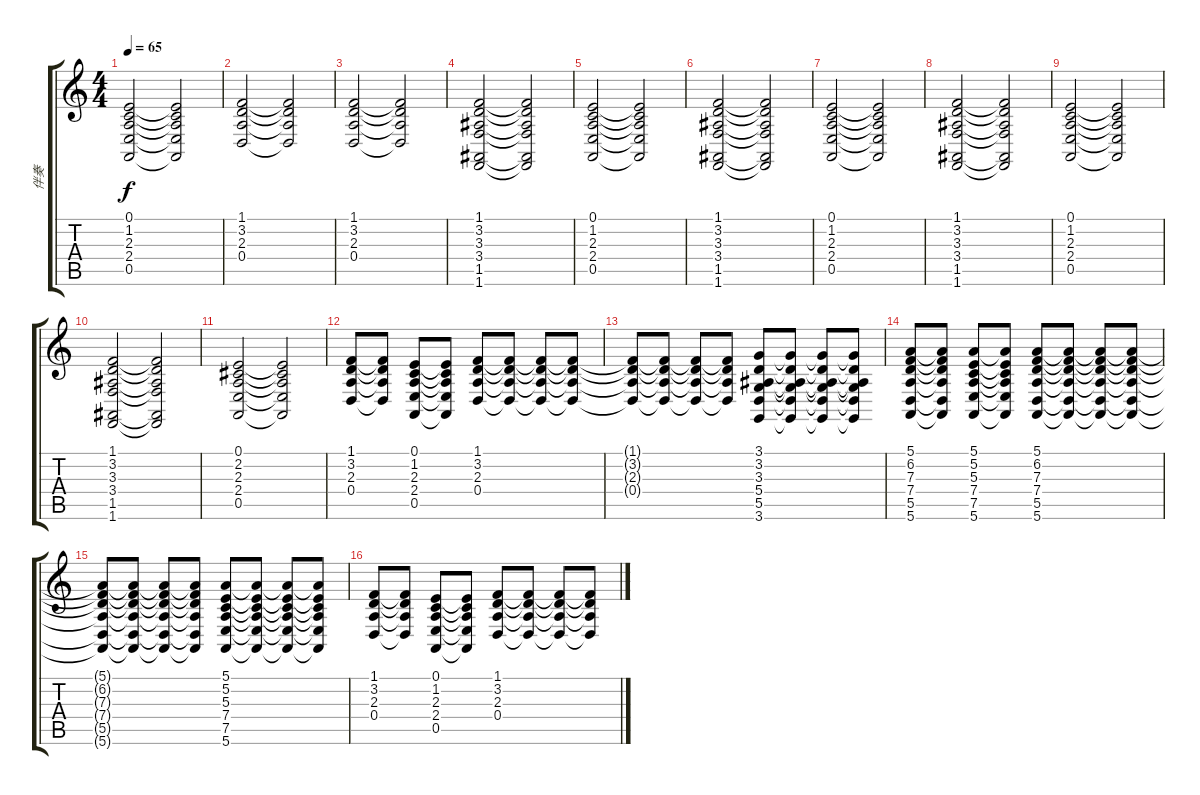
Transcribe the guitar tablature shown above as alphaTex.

\track ("伴奏" "伴奏") {instrument synthstrings1}
\staff {score tabs}
\tuning (E4 B3 G3 D3 A2 E2) {hide}
\ts (4 4)
\tempo 65
\clef g2
\ks c
(0.1 1.2 2.3 2.4 0.5).2{dy f} (0.1{t} 1.2{t} 2.3{t} 2.4{t} 0.5{t}).2 |
(1.1 3.2 2.3 0.4).2 (1.1{t} 3.2{t} 2.3{t} 0.4{t}).2 |
(1.1 3.2 2.3 0.4).2 (1.1{t} 3.2{t} 2.3{t} 0.4{t}).2 |
(1.1 3.2 3.3 3.4 1.5 1.6).2 (1.1{t} 3.2{t} 3.3{t} 3.4{t} 1.5{t} 1.6{t}).2 |
(0.1 1.2 2.3 2.4 0.5).2 (0.1{t} 1.2{t} 2.3{t} 2.4{t} 0.5{t}).2 |
(1.1 3.2 3.3 3.4 1.5 1.6).2 (1.1{t} 3.2{t} 3.3{t} 3.4{t} 1.5{t} 1.6{t}).2 |
(0.1 1.2 2.3 2.4 0.5).2 (0.1{t} 1.2{t} 2.3{t} 2.4{t} 0.5{t}).2 |
(1.1 3.2 3.3 3.4 1.5 1.6).2 (1.1{t} 3.2{t} 3.3{t} 3.4{t} 1.5{t} 1.6{t}).2 |
(0.1 1.2 2.3 2.4 0.5).2 (0.1{t} 1.2{t} 2.3{t} 2.4{t} 0.5{t}).2 |
(1.1 3.2 3.3 3.4 1.5 1.6).2 (1.1{t} 3.2{t} 3.3{t} 3.4{t} 1.5{t} 1.6{t}).2 |
(0.1 2.2 2.3 2.4 0.5).2 (0.1{t} 2.2{t} 2.3{t} 2.4{t} 0.5{t}).2 |
(1.1 3.2 2.3 0.4).8 (1.1{t} 3.2{t} 2.3{t} 0.4{t}).8 (0.1 1.2 2.3 2.4 0.5).8 (0.1{t} 1.2{t} 2.3{t} 2.4{t} 0.5{t}).8 (1.1 3.2 2.3 0.4).8 (1.1{t} 3.2{t} 2.3{t} 0.4{t}).8 (1.1{t} 3.2{t} 2.3{t} 0.4{t}).8 (1.1{t} 3.2{t} 2.3{t} 0.4{t}).8 |
(1.1{t} 3.2{t} 2.3{t} 0.4{t}).8 (1.1{t} 3.2{t} 2.3{t} 0.4{t}).8 (1.1{t} 3.2{t} 2.3{t} 0.4{t}).8 (1.1{t} 3.2{t} 2.3{t} 0.4{t}).8 (3.1 3.2 3.3 5.4 5.5 3.6).8 (3.1{t} 3.2{t} 3.3{t} 5.4{t} 5.5{t} 3.6{t}).8 (3.1{t} 3.2{t} 3.3{t} 5.4{t} 5.5{t} 3.6{t}).8 (3.1{t} 3.2{t} 3.3{t} 5.4{t} 5.5{t} 3.6{t}).8 |
(5.1 6.2 7.3 7.4 5.5 5.6).8 (5.1{t} 6.2{t} 7.3{t} 7.4{t} 5.5{t} 5.6{t}).8 (5.1 5.2 5.3 7.4 7.5 5.6).8 (5.1{t} 5.2{t} 5.3{t} 7.4{t} 7.5{t} 5.6{t}).8 (5.1 6.2 7.3 7.4 5.5 5.6).8 (5.1{t} 6.2{t} 7.3{t} 7.4{t} 5.5{t} 5.6{t}).8 (5.1{t} 6.2{t} 7.3{t} 7.4{t} 5.5{t} 5.6{t}).8 (5.1{t} 6.2{t} 7.3{t} 7.4{t} 5.5{t} 5.6{t}).8 |
(5.1{t} 6.2{t} 7.3{t} 7.4{t} 5.5{t} 5.6{t}).8 (5.1{t} 6.2{t} 7.3{t} 7.4{t} 5.5{t} 5.6{t}).8 (5.1{t} 6.2{t} 7.3{t} 7.4{t} 5.5{t} 5.6{t}).8 (5.1{t} 6.2{t} 7.3{t} 7.4{t} 5.5{t} 5.6{t}).8 (5.1 5.2 5.3 7.4 7.5 5.6).8 (5.1{t} 5.2{t} 5.3{t} 7.4{t} 7.5{t} 5.6{t}).8 (5.1{t} 5.2{t} 5.3{t} 7.4{t} 7.5{t} 5.6{t}).8 (5.1{t} 5.2{t} 5.3{t} 7.4{t} 7.5{t} 5.6{t}).8 |
(1.1 3.2 2.3 0.4).8 (1.1{t} 3.2{t} 2.3{t} 0.4{t}).8 (0.1 1.2 2.3 2.4 0.5).8 (0.1{t} 1.2{t} 2.3{t} 2.4{t} 0.5{t}).8 (1.1 3.2 2.3 0.4).8 (1.1{t} 3.2{t} 2.3{t} 0.4{t}).8 (1.1{t} 3.2{t} 2.3{t} 0.4{t}).8 (1.1{t} 3.2{t} 2.3{t} 0.4{t}).8
